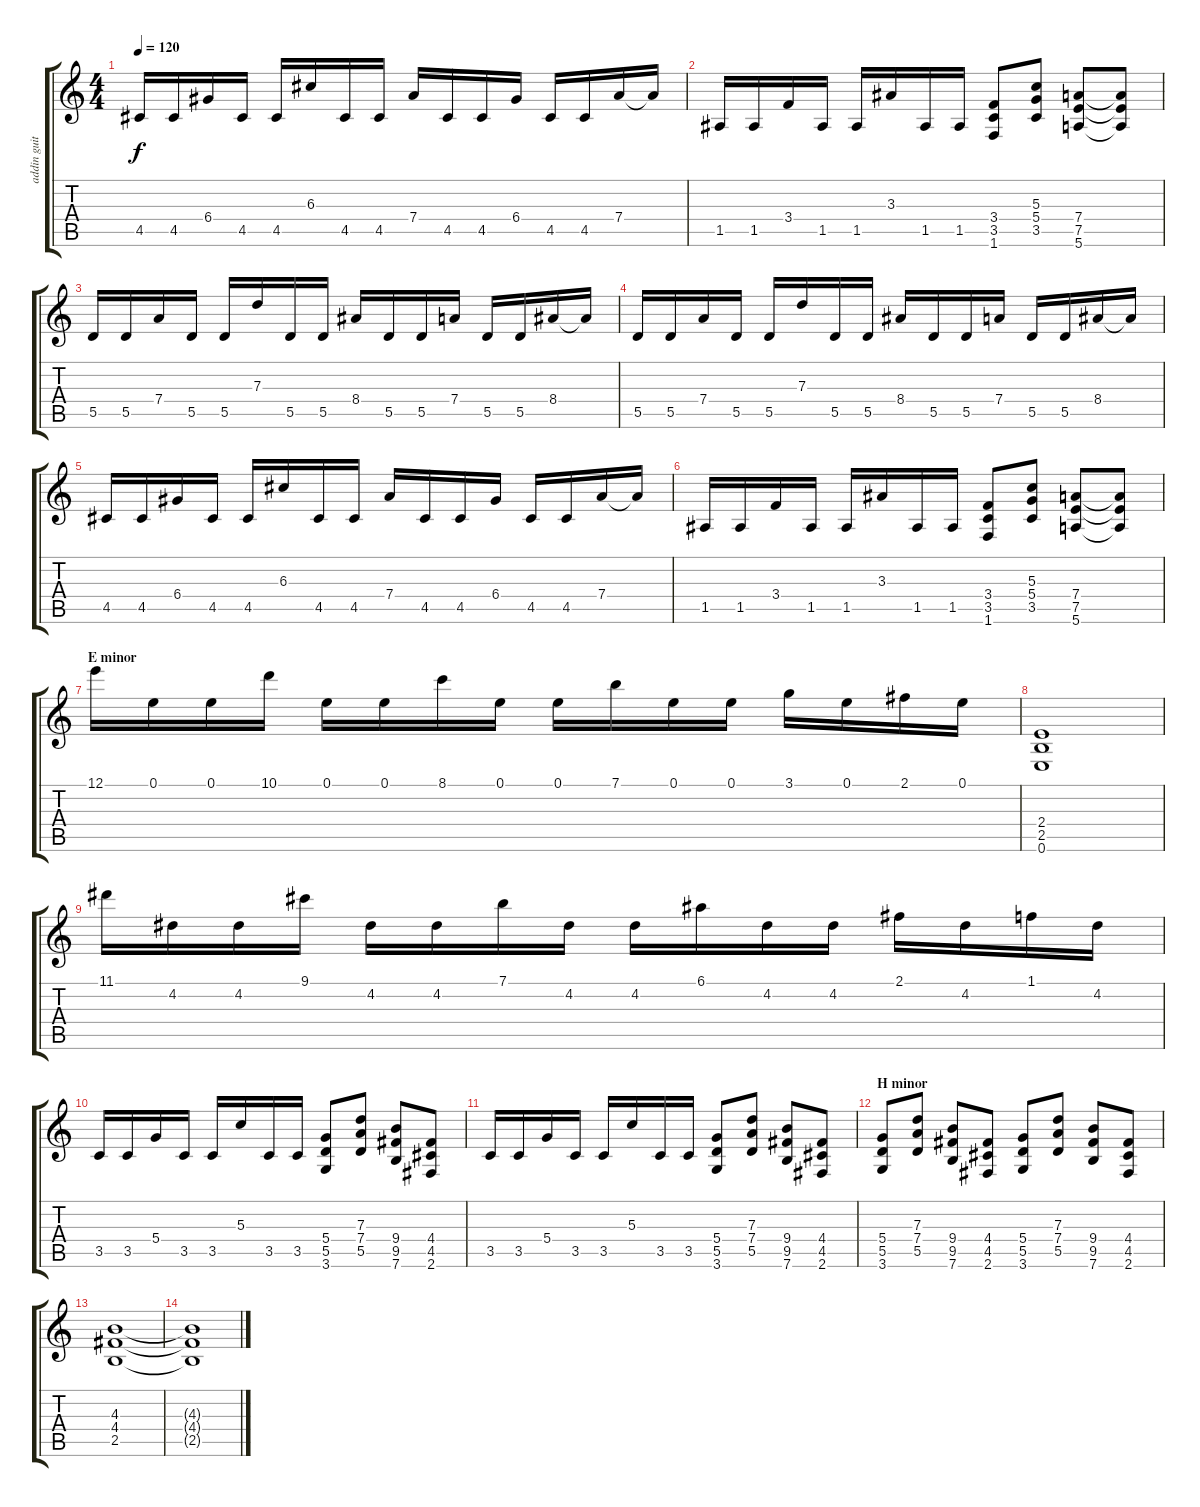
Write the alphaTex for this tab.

\track ("addin guitar - overdrive solo " "addin guit") {instrument overdrivenguitar}
\staff {score tabs}
\tuning (E4 B3 G3 D3 A2 E2) {hide}
\ts (4 4)
\tempo 120
\clef g2
\ks c
4.5.16{dy f} 4.5.16 6.4.16 4.5.16 4.5.16 6.3.16 4.5.16 4.5.16 7.4.16 4.5.16 4.5.16 6.4.16 4.5.16 4.5.16 7.4.16 7.4{t}.16 |
1.5.16 1.5.16 3.4.16 1.5.16 1.5.16 3.3.16 1.5.16 1.5.16 (3.4 3.5 1.6).8 (5.3 5.4 3.5).8 (7.4 7.5 5.6).8 (7.4{t} 7.5{t} 5.6{t}).8 |
5.5.16 5.5.16 7.4.16 5.5.16 5.5.16 7.3.16 5.5.16 5.5.16 8.4.16 5.5.16 5.5.16 7.4.16 5.5.16 5.5.16 8.4.16 8.4{t}.16 |
5.5.16 5.5.16 7.4.16 5.5.16 5.5.16 7.3.16 5.5.16 5.5.16 8.4.16 5.5.16 5.5.16 7.4.16 5.5.16 5.5.16 8.4.16 8.4{t}.16 |
4.5.16 4.5.16 6.4.16 4.5.16 4.5.16 6.3.16 4.5.16 4.5.16 7.4.16 4.5.16 4.5.16 6.4.16 4.5.16 4.5.16 7.4.16 7.4{t}.16 |
1.5.16 1.5.16 3.4.16 1.5.16 1.5.16 3.3.16 1.5.16 1.5.16 (3.4 3.5 1.6).8 (5.3 5.4 3.5).8 (7.4 7.5 5.6).8 (7.4{t} 7.5{t} 5.6{t}).8 |
\section ("" "E minor")
12.1.16 0.1.16 0.1.16 10.1.16 0.1.16 0.1.16 8.1.16 0.1.16 0.1.16 7.1.16 0.1.16 0.1.16 3.1.16 0.1.16 2.1.16 0.1.16 |
(2.4 2.5 0.6).1 |
11.1.16 4.2.16 4.2.16 9.1.16 4.2.16 4.2.16 7.1.16 4.2.16 4.2.16 6.1.16 4.2.16 4.2.16 2.1.16 4.2.16 1.1.16 4.2.16 |
3.5.16 3.5.16 5.4.16 3.5.16 3.5.16 5.3.16 3.5.16 3.5.16 (5.4 5.5 3.6).8 (7.3 7.4 5.5).8 (9.4 9.5 7.6).8 (4.4 4.5 2.6).8 |
3.5.16 3.5.16 5.4.16 3.5.16 3.5.16 5.3.16 3.5.16 3.5.16 (5.4 5.5 3.6).8 (7.3 7.4 5.5).8 (9.4 9.5 7.6).8 (4.4 4.5 2.6).8 |
\section ("" "H minor")
(5.4 5.5 3.6).8 (7.3 7.4 5.5).8 (9.4 9.5 7.6).8 (4.4 4.5 2.6).8 (5.4 5.5 3.6).8 (7.3 7.4 5.5).8 (9.4 9.5 7.6).8 (4.4 4.5 2.6).8 |
(4.3 4.4 2.5).1 |
(4.3{t} 4.4{t} 2.5{t}).1
